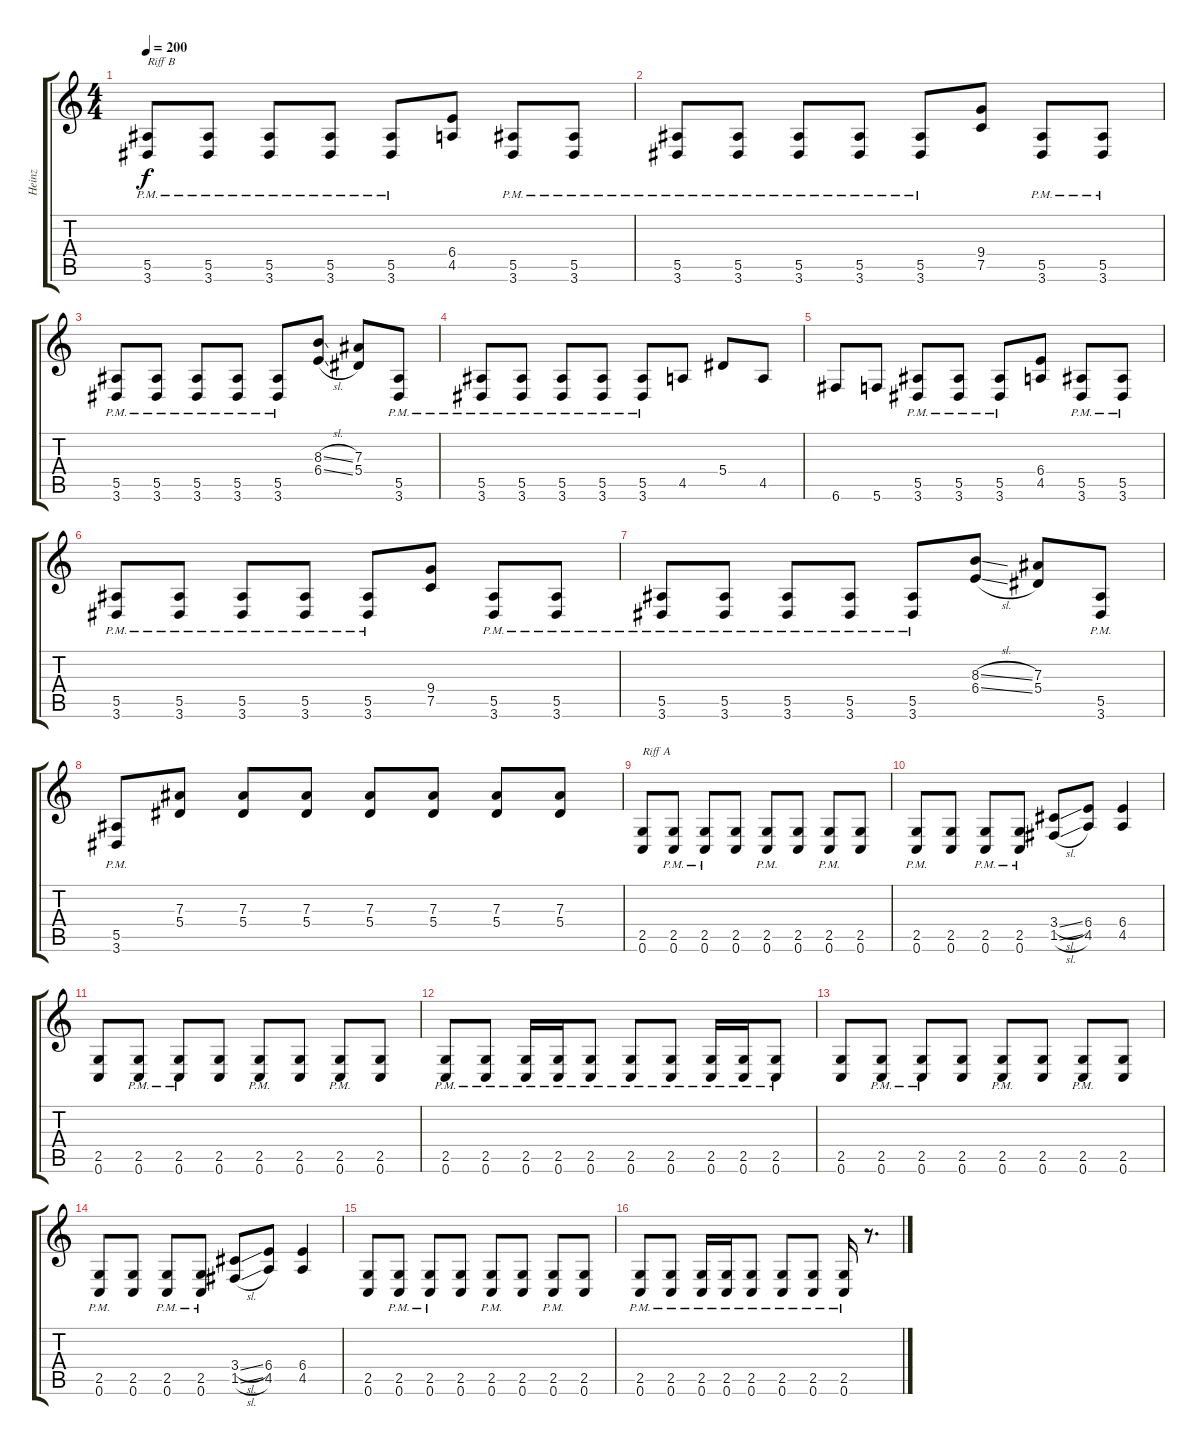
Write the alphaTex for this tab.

\track ("Heinz" "Heinz") {instrument distortionguitar}
\staff {score tabs}
\tuning (C4 G3 Eb3 Bb2 F2 C2) {hide}
\ts (4 4)
\tempo 200
\clef g2
\ks c
(5.5{pm} 3.6).8{txt "Riff B" dy f} (5.5{pm} 3.6{pm}).8 (5.5{pm} 3.6{pm}).8 (5.5{pm} 3.6{pm}).8 (5.5{pm} 3.6{pm}).8 (6.4 4.5).8 (5.5{pm} 3.6{pm}).8 (5.5{pm} 3.6{pm}).8 |
(5.5{pm} 3.6{pm}).8 (5.5{pm} 3.6{pm}).8 (5.5{pm} 3.6{pm}).8 (5.5{pm} 3.6{pm}).8 (5.5{pm} 3.6{pm}).8 (9.4 7.5).8 (5.5{pm} 3.6{pm}).8 (5.5{pm} 3.6{pm}).8 |
(5.5{pm} 3.6{pm}).8 (5.5{pm} 3.6{pm}).8 (5.5{pm} 3.6{pm}).8 (5.5{pm} 3.6{pm}).8 (5.5{pm} 3.6{pm}).8 (8.3{sl} 6.4{sl}).8 (7.3 5.4).8 (5.5{pm} 3.6{pm}).8 |
(5.5{pm} 3.6{pm}).8 (5.5{pm} 3.6{pm}).8 (5.5{pm} 3.6{pm}).8 (5.5{pm} 3.6{pm}).8 (5.5{pm} 3.6{pm}).8 4.5.8 5.4.8 4.5.8 |
6.6.8 5.6.8 (5.5{pm} 3.6{pm}).8 (5.5{pm} 3.6{pm}).8 (5.5{pm} 3.6{pm}).8 (6.4 4.5).8 (5.5{pm} 3.6{pm}).8 (5.5{pm} 3.6{pm}).8 |
(5.5{pm} 3.6{pm}).8 (5.5{pm} 3.6{pm}).8 (5.5{pm} 3.6{pm}).8 (5.5{pm} 3.6{pm}).8 (5.5{pm} 3.6{pm}).8 (9.4 7.5).8 (5.5{pm} 3.6{pm}).8 (5.5{pm} 3.6{pm}).8 |
(5.5{pm} 3.6{pm}).8 (5.5{pm} 3.6{pm}).8 (5.5{pm} 3.6{pm}).8 (5.5{pm} 3.6{pm}).8 (5.5{pm} 3.6{pm}).8 (8.3{sl} 6.4{sl}).8 (7.3 5.4).8 (5.5{pm} 3.6{pm}).8 |
(5.5{pm} 3.6{pm}).8 (7.3 5.4).8 (7.3 5.4).8 (7.3 5.4).8 (7.3 5.4).8 (7.3 5.4).8 (7.3 5.4).8 (7.3 5.4).8 |
(2.5 0.6).8{txt "Riff A"} (2.5{pm} 0.6{pm}).8 (2.5{pm} 0.6{pm}).8 (2.5 0.6).8 (2.5{pm} 0.6{pm}).8 (2.5 0.6).8 (2.5{pm} 0.6{pm}).8 (2.5 0.6).8 |
(2.5{pm} 0.6{pm}).8 (2.5 0.6).8 (2.5{pm} 0.6{pm}).8 (2.5{pm} 0.6{pm}).8 (3.4{sl} 1.5{sl}).8 (6.4 4.5).8 (6.4 4.5).4 |
(2.5 0.6).8 (2.5{pm} 0.6{pm}).8 (2.5{pm} 0.6{pm}).8 (2.5 0.6).8 (2.5{pm} 0.6{pm}).8 (2.5 0.6).8 (2.5{pm} 0.6{pm}).8 (2.5 0.6).8 |
(2.5{pm} 0.6{pm}).8 (2.5{pm} 0.6{pm}).8 (2.5{pm} 0.6{pm}).16 (2.5{pm} 0.6{pm}).16 (2.5{pm} 0.6{pm}).8 (2.5{pm} 0.6{pm}).8 (2.5{pm} 0.6{pm}).8 (2.5{pm} 0.6{pm}).16 (2.5{pm} 0.6{pm}).16 (2.5{pm} 0.6{pm}).8 |
(2.5 0.6).8 (2.5{pm} 0.6{pm}).8 (2.5{pm} 0.6{pm}).8 (2.5 0.6).8 (2.5{pm} 0.6{pm}).8 (2.5 0.6).8 (2.5{pm} 0.6{pm}).8 (2.5 0.6).8 |
(2.5{pm} 0.6{pm}).8 (2.5 0.6).8 (2.5{pm} 0.6{pm}).8 (2.5{pm} 0.6{pm}).8 (3.4{sl} 1.5{sl}).8 (6.4 4.5).8 (6.4 4.5).4 |
(2.5 0.6).8 (2.5{pm} 0.6{pm}).8 (2.5{pm} 0.6{pm}).8 (2.5 0.6).8 (2.5{pm} 0.6{pm}).8 (2.5 0.6).8 (2.5{pm} 0.6{pm}).8 (2.5 0.6).8 |
(2.5{pm} 0.6{pm}).8 (2.5{pm} 0.6{pm}).8 (2.5{pm} 0.6{pm}).16 (2.5{pm} 0.6{pm}).16 (2.5{pm} 0.6{pm}).8 (2.5{pm} 0.6{pm}).8 (2.5{pm} 0.6{pm}).8 (2.5{pm} 0.6{pm}).16 r.8{d}
